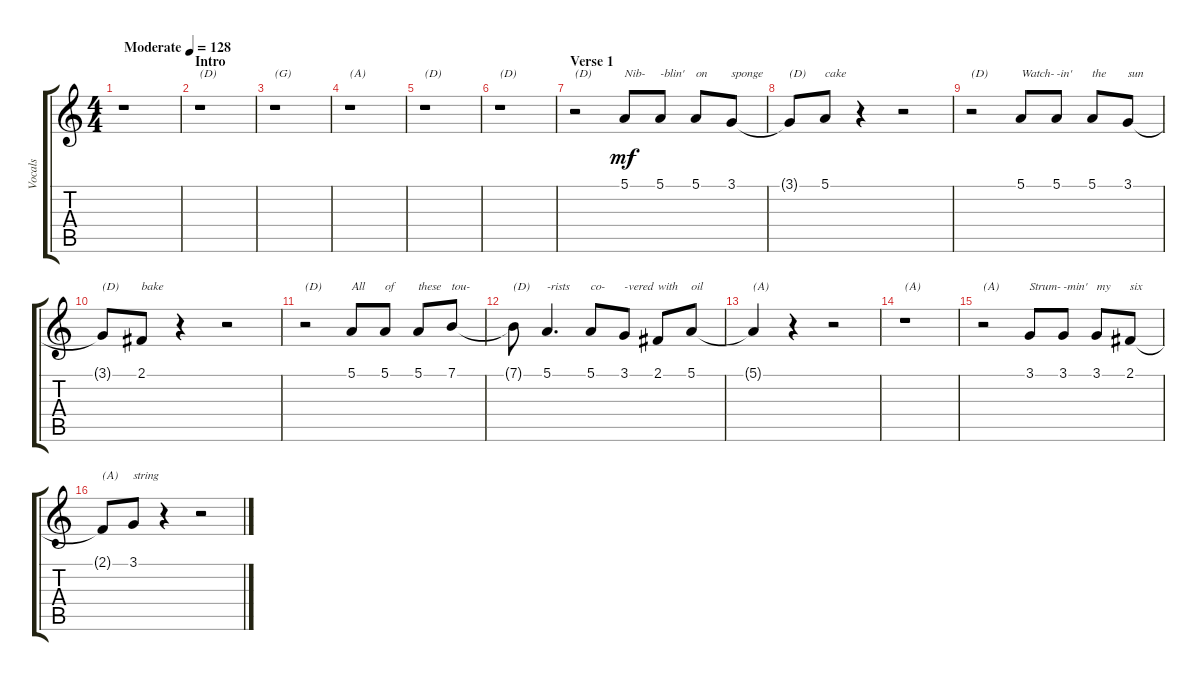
\track ("Vocals" "Vocals") {instrument voiceoohs}
\staff {score tabs}
\tuning (E4 B3 G3 D3 A2 E2) {hide}
\ts (4 4)
\tempo (128 "Moderate")
\clef g2
\ks c
r.1{dy mf instrument voiceoohs} |
\section ("" "Intro")
r.1{txt "(D)"} |
r.1{txt "(G)"} |
r.1{txt "(A)"} |
r.1{txt "(D)"} |
r.1{txt "(D)"} |
\section ("" "Verse 1")
r.2{txt "(D)"} 5.1.8{txt "Nib-"} 5.1.8{txt "-blin'"} 5.1.8{txt "on"} 3.1.8{txt "sponge"} |
3.1{t}.8{txt "(D)"} 5.1.8{txt "cake"} r.4 r.2 |
r.2{txt "(D)"} 5.1.8{txt "Watch-"} 5.1.8{txt "-in'"} 5.1.8{txt "the"} 3.1.8{txt "sun"} |
3.1{t}.8{txt "(D)"} 2.1.8{txt "bake"} r.4 r.2 |
r.2{txt "(D)"} 5.1.8{txt "All"} 5.1.8{txt "of"} 5.1.8{txt "these"} 7.1.8{txt "tou-"} |
7.1{t}.8{txt "(D)"} 5.1.4{d txt "-rists"} 5.1.8{txt "co-"} 3.1.8{txt "-vered"} 2.1.8{txt "with"} 5.1.8{txt "oil"} |
5.1{t}.4{txt "(A)"} r.4 r.2 |
r.1{txt "(A)"} |
r.2{txt "(A)"} 3.1.8{txt "Strum-"} 3.1.8{txt "-min'"} 3.1.8{txt "my"} 2.1.8{txt "six"} |
2.1{t}.8{txt "(A)"} 3.1.8{txt "string"} r.4 r.2
